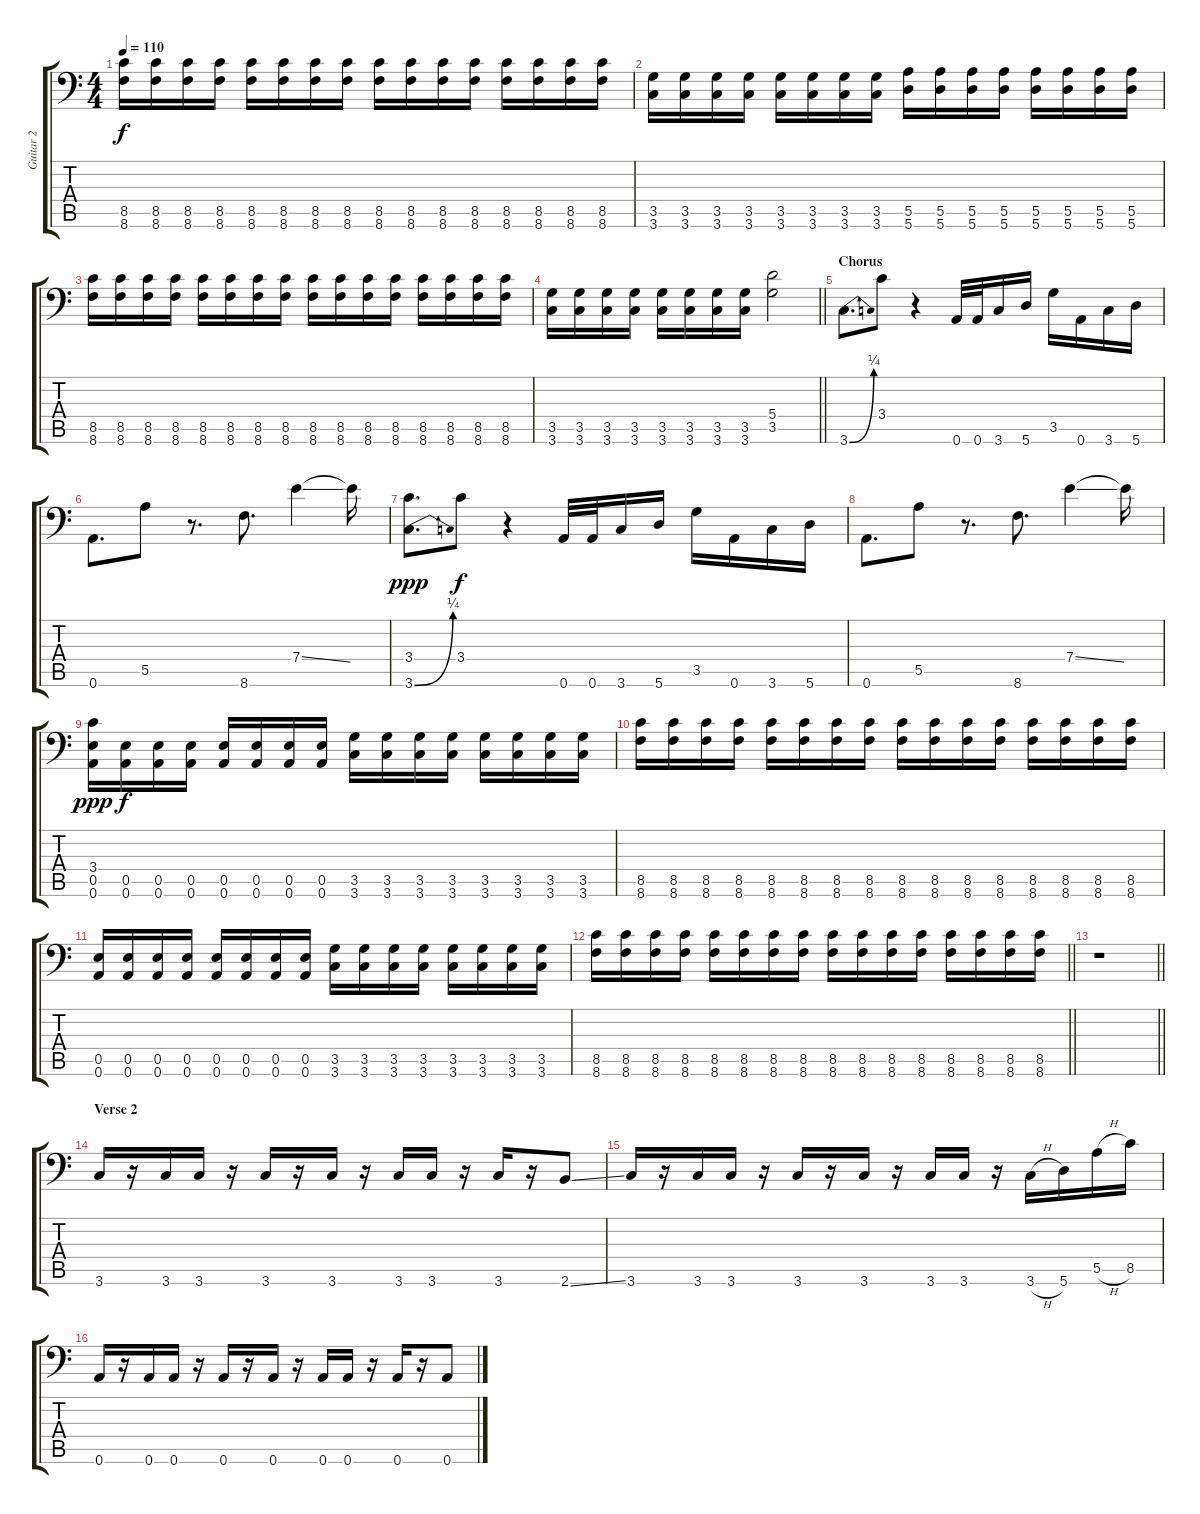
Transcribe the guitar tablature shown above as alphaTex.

\track ("Guitar 2" "Guitar 2") {instrument distortionguitar}
\staff {score tabs}
\tuning (B3 Gb3 D3 A2 E2 A1) {hide}
\ts (4 4)
\tempo 110
\clef f4
\ks c
(8.5 8.6).16{dy f} (8.5 8.6).16 (8.5 8.6).16 (8.5 8.6).16 (8.5 8.6).16 (8.5 8.6).16 (8.5 8.6).16 (8.5 8.6).16 (8.5 8.6).16 (8.5 8.6).16 (8.5 8.6).16 (8.5 8.6).16 (8.5 8.6).16 (8.5 8.6).16 (8.5 8.6).16 (8.5 8.6).16 |
(3.5 3.6).16 (3.5 3.6).16 (3.5 3.6).16 (3.5 3.6).16 (3.5 3.6).16 (3.5 3.6).16 (3.5 3.6).16 (3.5 3.6).16 (5.5 5.6).16 (5.5 5.6).16 (5.5 5.6).16 (5.5 5.6).16 (5.5 5.6).16 (5.5 5.6).16 (5.5 5.6).16 (5.5 5.6).16 |
(8.5 8.6).16 (8.5 8.6).16 (8.5 8.6).16 (8.5 8.6).16 (8.5 8.6).16 (8.5 8.6).16 (8.5 8.6).16 (8.5 8.6).16 (8.5 8.6).16 (8.5 8.6).16 (8.5 8.6).16 (8.5 8.6).16 (8.5 8.6).16 (8.5 8.6).16 (8.5 8.6).16 (8.5 8.6).16 |
\barLineRight lightlight
(3.5 3.6).16 (3.5 3.6).16 (3.5 3.6).16 (3.5 3.6).16 (3.5 3.6).16 (3.5 3.6).16 (3.5 3.6).16 (3.5 3.6).16 (5.4 3.5).2 |
\section ("" "Chorus")
3.6{be (bend 0 0 60 1)}.8{d} 3.4.8 r.4 0.6.32 0.6.32 3.6.16 5.6.16 3.5.16 0.6.16 3.6.16 5.6.16 |
0.6.8{d} 5.5.8 r.8{d} 8.6.8{d} 7.4{ss}.4 7.4{t}.16 |
(3.4 3.6{be (bend 0 0 60 1)}).8{d dy ppp} 3.4.8{dy f} r.4 0.6.32 0.6.32 3.6.16 5.6.16 3.5.16 0.6.16 3.6.16 5.6.16 |
0.6.8{d} 5.5.8 r.8{d} 8.6.8{d} 7.4{ss}.4 7.4{t}.16 |
(3.4 0.5 0.6).16{dy ppp} (0.5 0.6).16{dy f} (0.5 0.6).16 (0.5 0.6).16 (0.5 0.6).16 (0.5 0.6).16 (0.5 0.6).16 (0.5 0.6).16 (3.5 3.6).16 (3.5 3.6).16 (3.5 3.6).16 (3.5 3.6).16 (3.5 3.6).16 (3.5 3.6).16 (3.5 3.6).16 (3.5 3.6).16 |
(8.5 8.6).16 (8.5 8.6).16 (8.5 8.6).16 (8.5 8.6).16 (8.5 8.6).16 (8.5 8.6).16 (8.5 8.6).16 (8.5 8.6).16 (8.5 8.6).16 (8.5 8.6).16 (8.5 8.6).16 (8.5 8.6).16 (8.5 8.6).16 (8.5 8.6).16 (8.5 8.6).16 (8.5 8.6).16 |
(0.5 0.6).16 (0.5 0.6).16 (0.5 0.6).16 (0.5 0.6).16 (0.5 0.6).16 (0.5 0.6).16 (0.5 0.6).16 (0.5 0.6).16 (3.5 3.6).16 (3.5 3.6).16 (3.5 3.6).16 (3.5 3.6).16 (3.5 3.6).16 (3.5 3.6).16 (3.5 3.6).16 (3.5 3.6).16 |
\barLineRight lightlight
(8.5 8.6).16 (8.5 8.6).16 (8.5 8.6).16 (8.5 8.6).16 (8.5 8.6).16 (8.5 8.6).16 (8.5 8.6).16 (8.5 8.6).16 (8.5 8.6).16 (8.5 8.6).16 (8.5 8.6).16 (8.5 8.6).16 (8.5 8.6).16 (8.5 8.6).16 (8.5 8.6).16 (8.5 8.6).16 |
\section ("" "")
\barLineRight lightlight
r.1 |
\section ("" "Verse 2")
3.6.16 r.16 3.6.16 3.6.16 r.16 3.6.16 r.16 3.6.16 r.16 3.6.16 3.6.16 r.16 3.6.16 r.16 2.6{ss}.8 |
3.6.16 r.16 3.6.16 3.6.16 r.16 3.6.16 r.16 3.6.16 r.16 3.6.16 3.6.16 r.16 3.6{h}.16 5.6.16 5.5{h}.16 8.5.16 |
0.6.16 r.16 0.6.16 0.6.16 r.16 0.6.16 r.16 0.6.16 r.16 0.6.16 0.6.16 r.16 0.6.16 r.16 0.6.8
